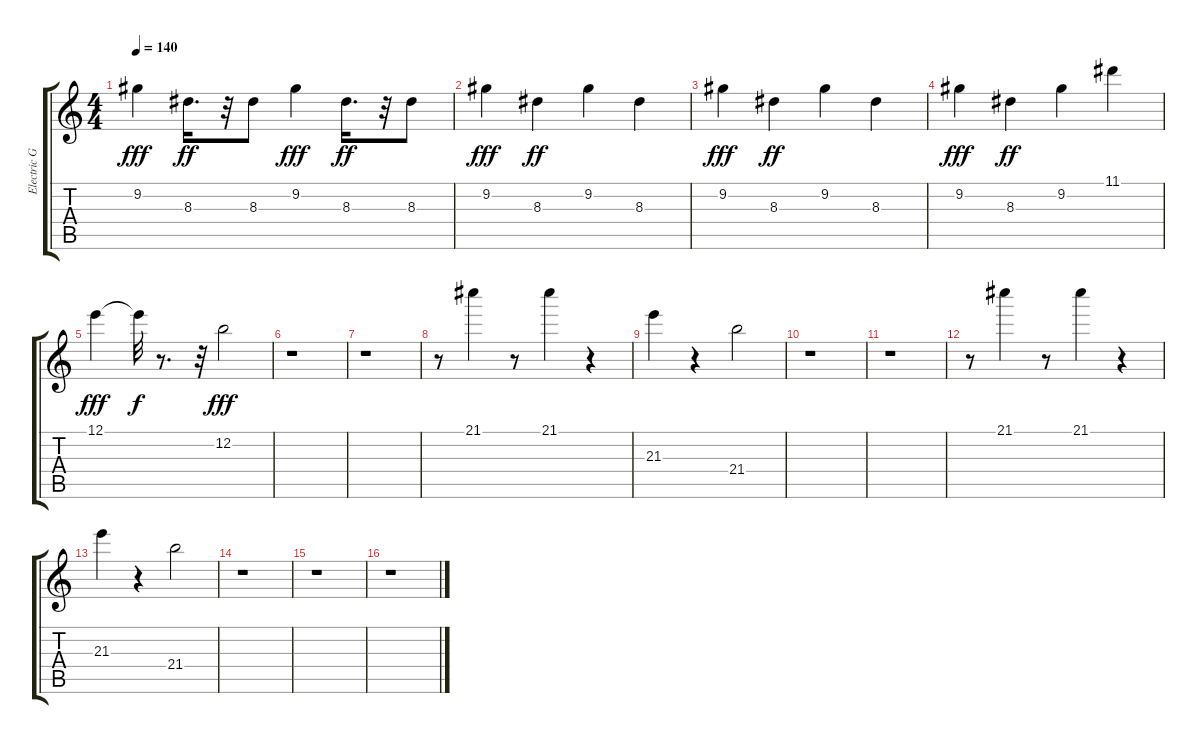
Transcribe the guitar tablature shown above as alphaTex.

\track ("Electric Guitar 1" "Electric G") {instrument distortionguitar}
\staff {score tabs}
\tuning (E4 B3 G3 D3 A2 E2) {hide}
\ts (4 4)
\tempo 140
\clef g2
\ks c
9.2.4{dy fff} 8.3.16{d dy ff} r.32 8.3.8 9.2.4{dy fff} 8.3.16{d dy ff} r.32 8.3.8 |
9.2.4{dy fff} 8.3.4{dy ff} 9.2.4 8.3.4 |
9.2.4{dy fff} 8.3.4{dy ff} 9.2.4 8.3.4 |
9.2.4{dy fff} 8.3.4{dy ff} 9.2.4 11.1.4 |
12.1.4{dy fff} 12.1{t}.32{dy f} r.8{d} r.32 12.2.2{dy fff} |
r.1 |
r.1 |
r.8 21.1.4 r.8 21.1.4 r.4 |
21.3.4 r.4 21.4.2 |
r.1 |
r.1 |
r.8 21.1.4 r.8 21.1.4 r.4 |
21.3.4 r.4 21.4.2 |
r.1 |
r.1 |
r.1
